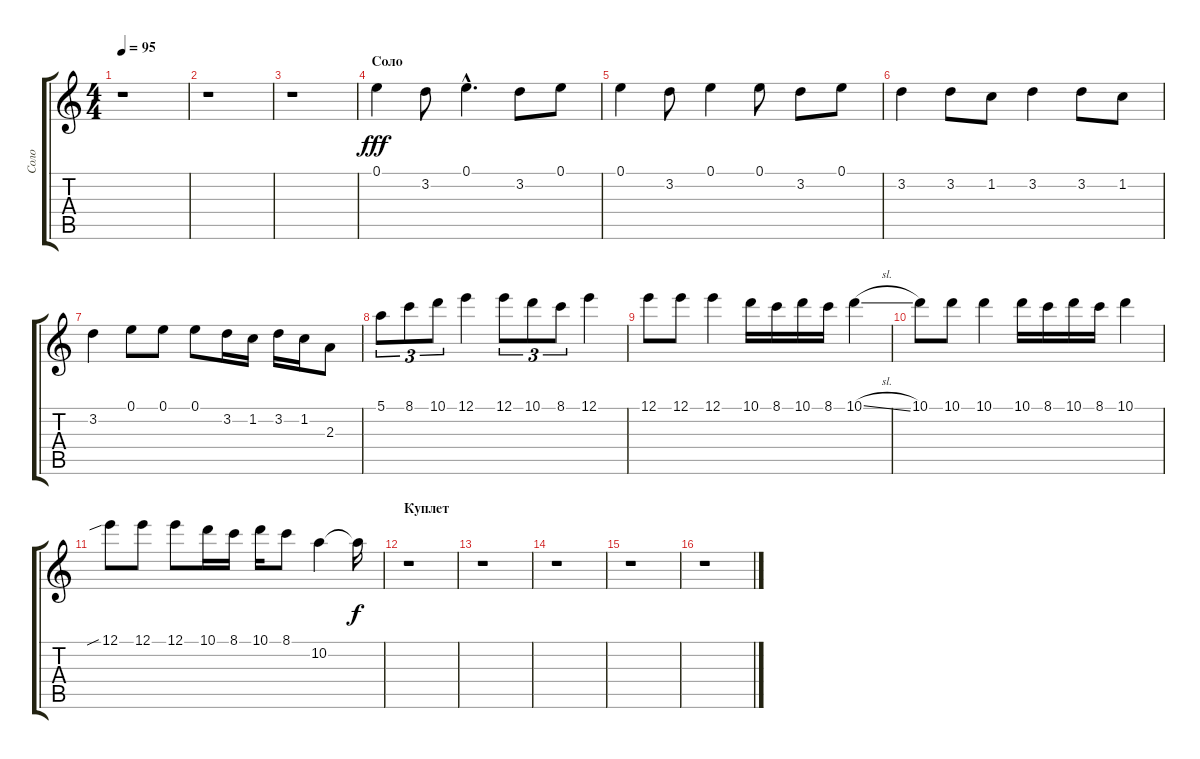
\track ("Соло" "Соло") {instrument overdrivenguitar}
\staff {score tabs}
\tuning (E4 B3 G3 D3 A2 E2) {hide}
\ts (4 4)
\tempo 95
\clef g2
\ks c
r.1{dy f} |
r.1 |
r.1 |
\section ("" "Соло")
0.1.4{dy fff volume 16} 3.2.8 0.1{hac}.4{d} 3.2.8 0.1.8 |
0.1.4 3.2.8 0.1.4 0.1.8 3.2.8 0.1.8 |
3.2.4 3.2.8 1.2.8 3.2.4 3.2.8 1.2.8 |
3.2.4 0.1.8 0.1.8 0.1.8 3.2.16 1.2.16 3.2.16 1.2.16 2.3.8 |
5.1.8{tu (3 2)} 8.1.8{tu (3 2)} 10.1.8{tu (3 2)} 12.1.4 12.1.8{tu (3 2)} 10.1.8{tu (3 2)} 8.1.8{tu (3 2)} 12.1.4 |
12.1.8 12.1.8 12.1.4 10.1.16 8.1.16 10.1.16 8.1.16 10.1{sl}.4 |
10.1.8 10.1.8 10.1.4 10.1.16 8.1.16 10.1.16 8.1.16 10.1.4 |
12.1{sib}.8 12.1.8 12.1.8 10.1.16 8.1.16 10.1.16 8.1.8 10.2.4 10.2{t}.16{dy f} |
\section ("" "Куплет")
r.1{volume 14} |
r.1 |
r.1 |
r.1 |
r.1
